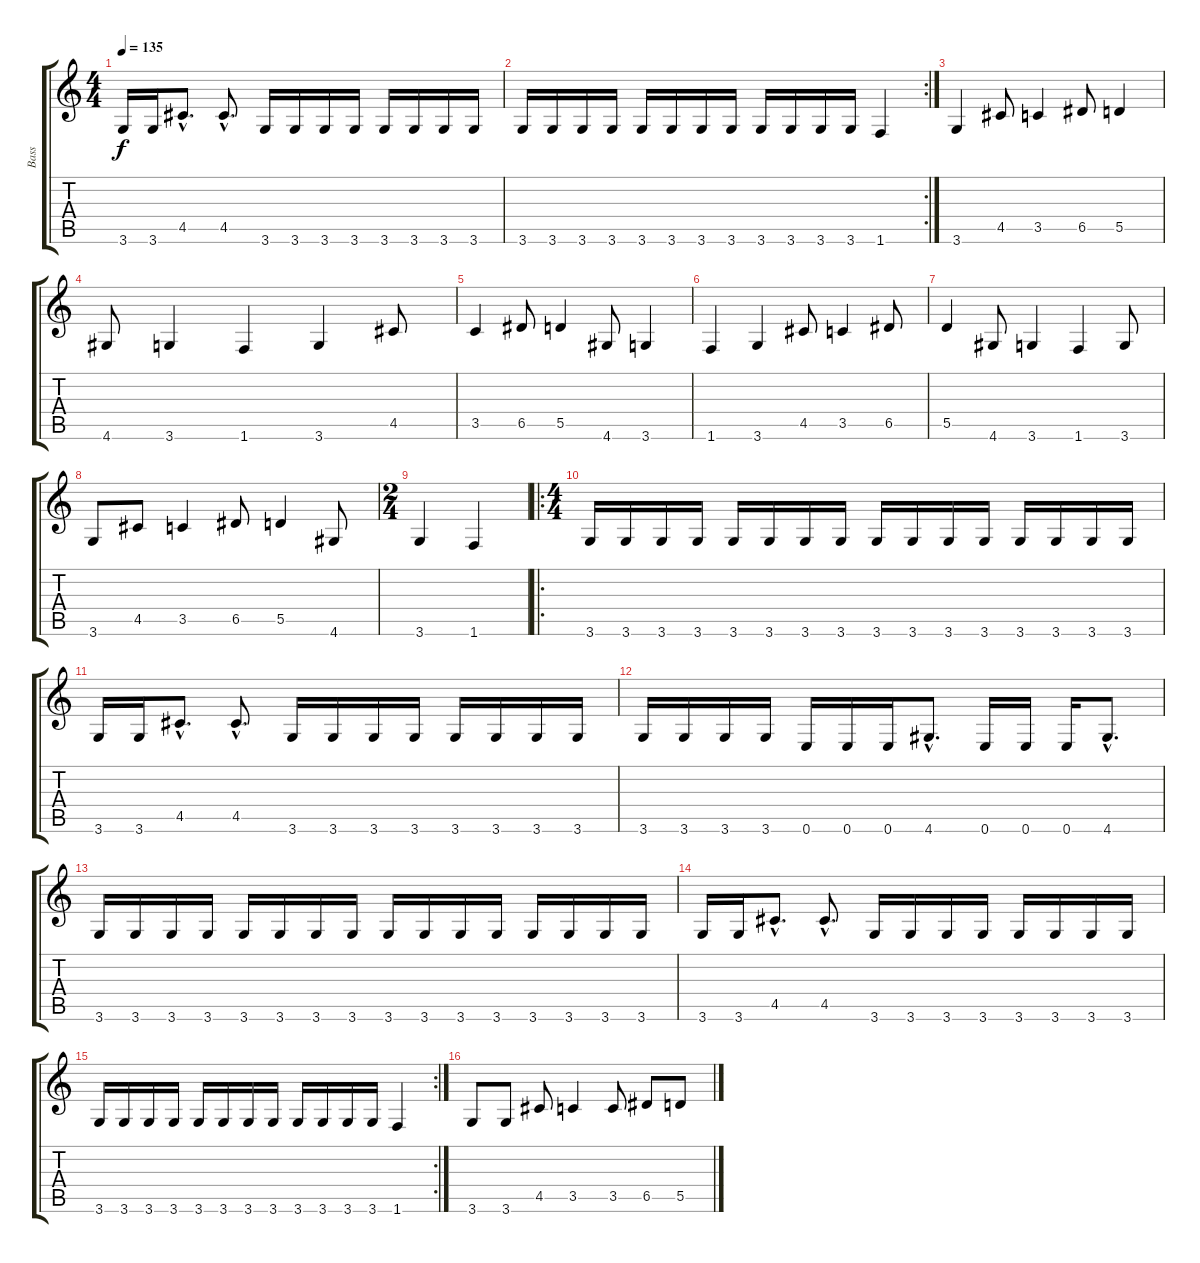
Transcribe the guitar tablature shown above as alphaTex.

\track ("Bass" "Bass") {instrument electricbassfinger}
\staff {score tabs}
\tuning (E4 B3 G3 D3 A2 E2) {hide}
\ts (4 4)
\tempo 135
\clef g2
\ks c
3.6.16{dy f} 3.6.16 4.5{hac}.8{d} 4.5{hac}.8{d} 3.6.16 3.6.16 3.6.16 3.6.16 3.6.16 3.6.16 3.6.16 3.6.16 |
\rc 2
3.6.16 3.6.16 3.6.16 3.6.16 3.6.16 3.6.16 3.6.16 3.6.16 3.6.16 3.6.16 3.6.16 3.6.16 1.6.4 |
3.6.4 4.5.8 3.5.4 6.5.8 5.5.4 |
4.6.8 3.6.4 1.6.4 3.6.4 4.5.8 |
3.5.4 6.5.8 5.5.4 4.6.8 3.6.4 |
1.6.4 3.6.4 4.5.8 3.5.4 6.5.8 |
5.5.4 4.6.8 3.6.4 1.6.4 3.6.8 |
3.6.8 4.5.8 3.5.4 6.5.8 5.5.4 4.6.8 |
\ts (2 4)
3.6.4 1.6.4 |
\ro
\ts (4 4)
3.6.16 3.6.16 3.6.16 3.6.16 3.6.16 3.6.16 3.6.16 3.6.16 3.6.16 3.6.16 3.6.16 3.6.16 3.6.16 3.6.16 3.6.16 3.6.16 |
3.6.16 3.6.16 4.5{hac}.8{d} 4.5{hac}.8{d} 3.6.16 3.6.16 3.6.16 3.6.16 3.6.16 3.6.16 3.6.16 3.6.16 |
3.6.16 3.6.16 3.6.16 3.6.16 0.6.16 0.6.16 0.6.16 4.6{hac}.8{d} 0.6.16 0.6.16 0.6.16 4.6{hac}.8{d} |
3.6.16 3.6.16 3.6.16 3.6.16 3.6.16 3.6.16 3.6.16 3.6.16 3.6.16 3.6.16 3.6.16 3.6.16 3.6.16 3.6.16 3.6.16 3.6.16 |
3.6.16 3.6.16 4.5{hac}.8{d} 4.5{hac}.8{d} 3.6.16 3.6.16 3.6.16 3.6.16 3.6.16 3.6.16 3.6.16 3.6.16 |
\rc 2
3.6.16 3.6.16 3.6.16 3.6.16 3.6.16 3.6.16 3.6.16 3.6.16 3.6.16 3.6.16 3.6.16 3.6.16 1.6.4 |
3.6.8 3.6.8 4.5.8 3.5.4 3.5.8 6.5.8 5.5.8
